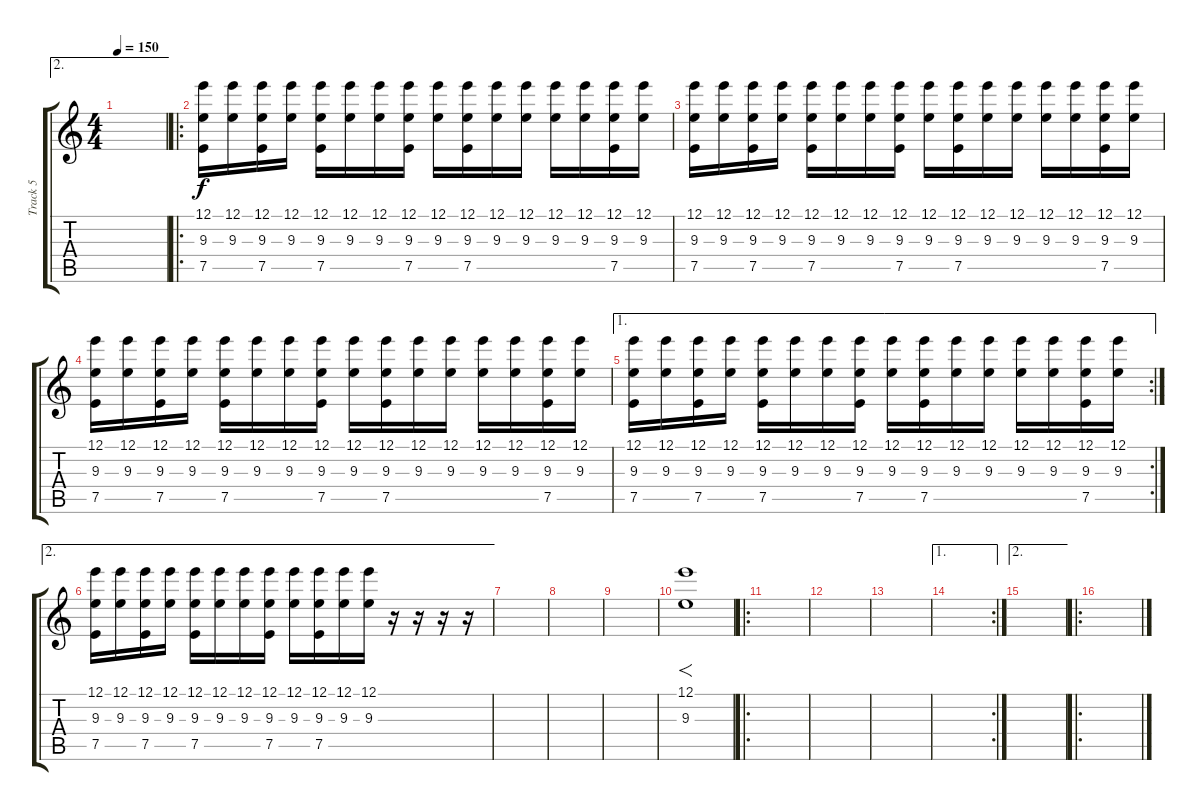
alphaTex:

\track ("Track 5" "Track 5") {instrument distortionguitar}
\staff {score tabs}
\tuning (E4 B3 G3 D3 A2 D2) {hide}
\ae 2
\ts (4 4)
\tempo 150
\clef g2
\ks c
|
\ro
(12.1 9.3 7.5).16 (12.1 9.3).16 (12.1 9.3 7.5).16 (12.1 9.3).16 (12.1 9.3 7.5).16 (12.1 9.3).16 (12.1 9.3).16 (12.1 9.3 7.5).16 (12.1 9.3).16 (12.1 9.3 7.5).16 (12.1 9.3).16 (12.1 9.3).16 (12.1 9.3).16 (12.1 9.3).16 (12.1 9.3 7.5).16 (12.1 9.3).16 |
(12.1 9.3 7.5).16 (12.1 9.3).16 (12.1 9.3 7.5).16 (12.1 9.3).16 (12.1 9.3 7.5).16 (12.1 9.3).16 (12.1 9.3).16 (12.1 9.3 7.5).16 (12.1 9.3).16 (12.1 9.3 7.5).16 (12.1 9.3).16 (12.1 9.3).16 (12.1 9.3).16 (12.1 9.3).16 (12.1 9.3 7.5).16 (12.1 9.3).16 |
(12.1 9.3 7.5).16 (12.1 9.3).16 (12.1 9.3 7.5).16 (12.1 9.3).16 (12.1 9.3 7.5).16 (12.1 9.3).16 (12.1 9.3).16 (12.1 9.3 7.5).16 (12.1 9.3).16 (12.1 9.3 7.5).16 (12.1 9.3).16 (12.1 9.3).16 (12.1 9.3).16 (12.1 9.3).16 (12.1 9.3 7.5).16 (12.1 9.3).16 |
\ae 1
\rc 2
(12.1 9.3 7.5).16 (12.1 9.3).16 (12.1 9.3 7.5).16 (12.1 9.3).16 (12.1 9.3 7.5).16 (12.1 9.3).16 (12.1 9.3).16 (12.1 9.3 7.5).16 (12.1 9.3).16 (12.1 9.3 7.5).16 (12.1 9.3).16 (12.1 9.3).16 (12.1 9.3).16 (12.1 9.3).16 (12.1 9.3 7.5).16 (12.1 9.3).16 |
\ae 2
(12.1 9.3 7.5).16 (12.1 9.3).16 (12.1 9.3 7.5).16 (12.1 9.3).16 (12.1 9.3 7.5).16 (12.1 9.3).16 (12.1 9.3).16 (12.1 9.3 7.5).16 (12.1 9.3).16 (12.1 9.3 7.5).16 (12.1 9.3).16 (12.1 9.3).16 r.16 r.16 r.16 r.16 |
|
|
|
(12.1 9.3).1{f} |
\ro
|
|
|
\ae 1
\rc 2
|
\ae 2
|
\ro
